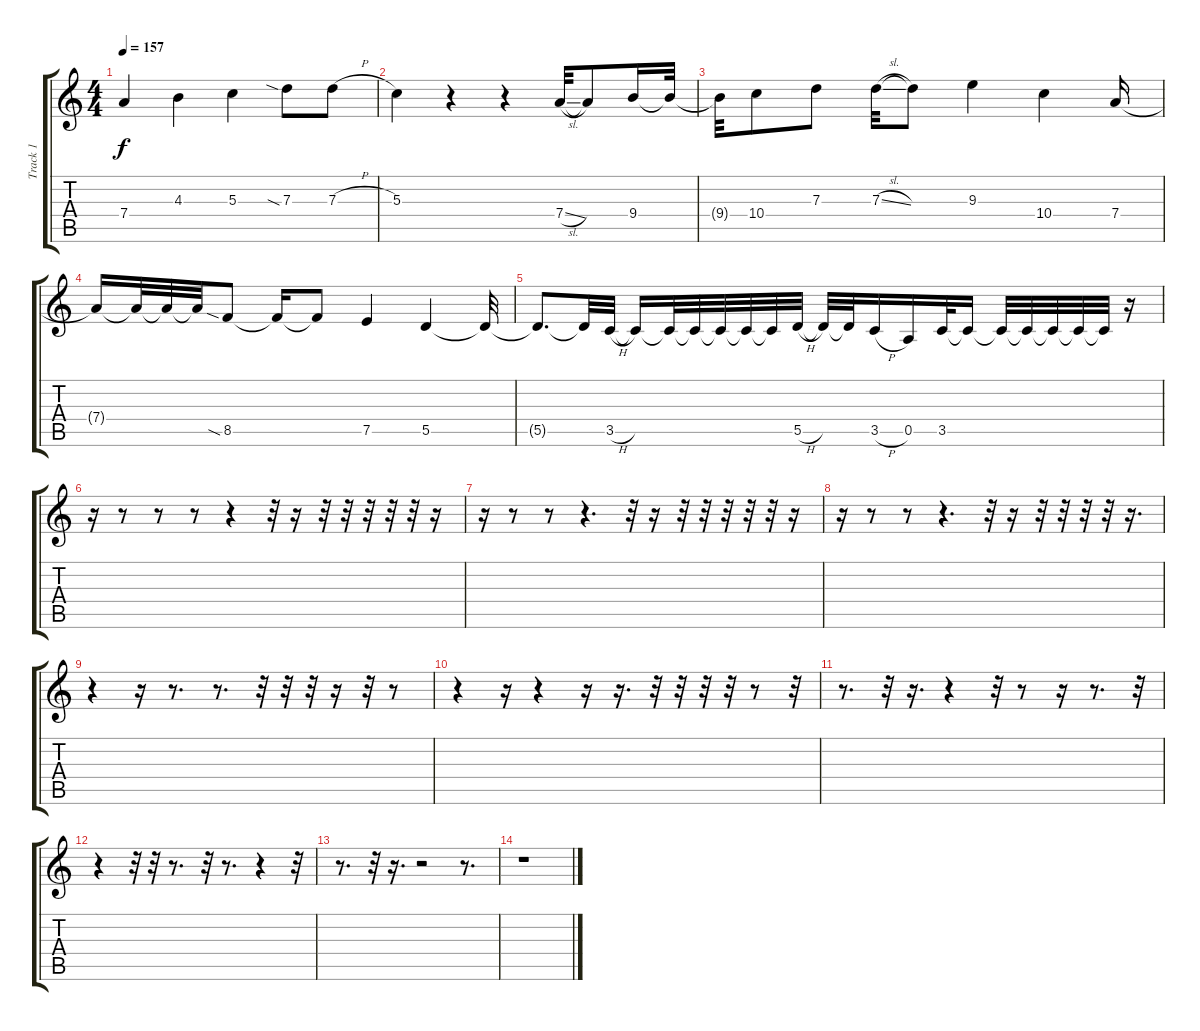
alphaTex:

\track ("Track 1" "Track 1") {instrument electricguitarjazz}
\staff {score tabs}
\tuning (C4 B3 G3 D3 A2 E2) {hide}
\ts (4 4)
\tempo 157
\clef g2
\ks c
7.4.4{dy f} 4.3.4 5.3.4 7.3{sia}.8 7.3{h}.8 |
5.3.4 r.4 r.4 7.4{sl}.32 7.4{t}.8 9.4.16 9.4{t}.32 |
9.4{t}.32 10.4.8 7.3.8 7.3{sl}.32 7.3{t}.8 9.3.4 10.4.4 7.4.16 |
7.4{t}.16 7.4{t}.32 7.4{t}.32 7.4{t}.32 8.5{sia}.8 8.5{t}.16 8.5{t}.8 7.5.4 5.5.4 5.5{t}.32 |
5.5{t}.8{d} 5.5{t}.32 3.5{h}.32 3.5{t}.16 3.5{t}.32 3.5{t}.32 3.5{t}.32 3.5{t}.32 3.5{t}.32 5.5{h}.32 5.5{t}.32 5.5{t}.32 3.5{h}.16 0.5.16 3.5.32 3.5{t}.16 3.5{t}.32 3.5{t}.32 3.5{t}.32 3.5{t}.32 3.5{t}.32 r.16 |
r.16 r.8 r.8 r.8 r.4 r.32 r.16 r.32 r.32 r.32 r.32 r.32 r.16 |
r.16 r.8 r.8 r.4{d} r.32 r.16 r.32 r.32 r.32 r.32 r.32 r.16 |
r.16 r.8 r.8 r.4{d} r.32 r.16 r.32 r.32 r.32 r.32 r.16{d} |
r.4 r.16 r.8{d} r.8{d} r.32 r.32 r.32 r.16 r.32 r.8 |
r.4 r.16 r.4 r.16 r.16{d} r.32 r.32 r.32 r.32 r.8 r.32 |
r.8{d} r.32 r.16{d} r.4 r.32 r.8 r.16 r.8{d} r.32 |
r.4 r.32 r.32 r.8{d} r.32 r.8{d} r.4 r.32 |
r.8{d} r.32 r.16{d} r.2 r.8{d} |
r.1
